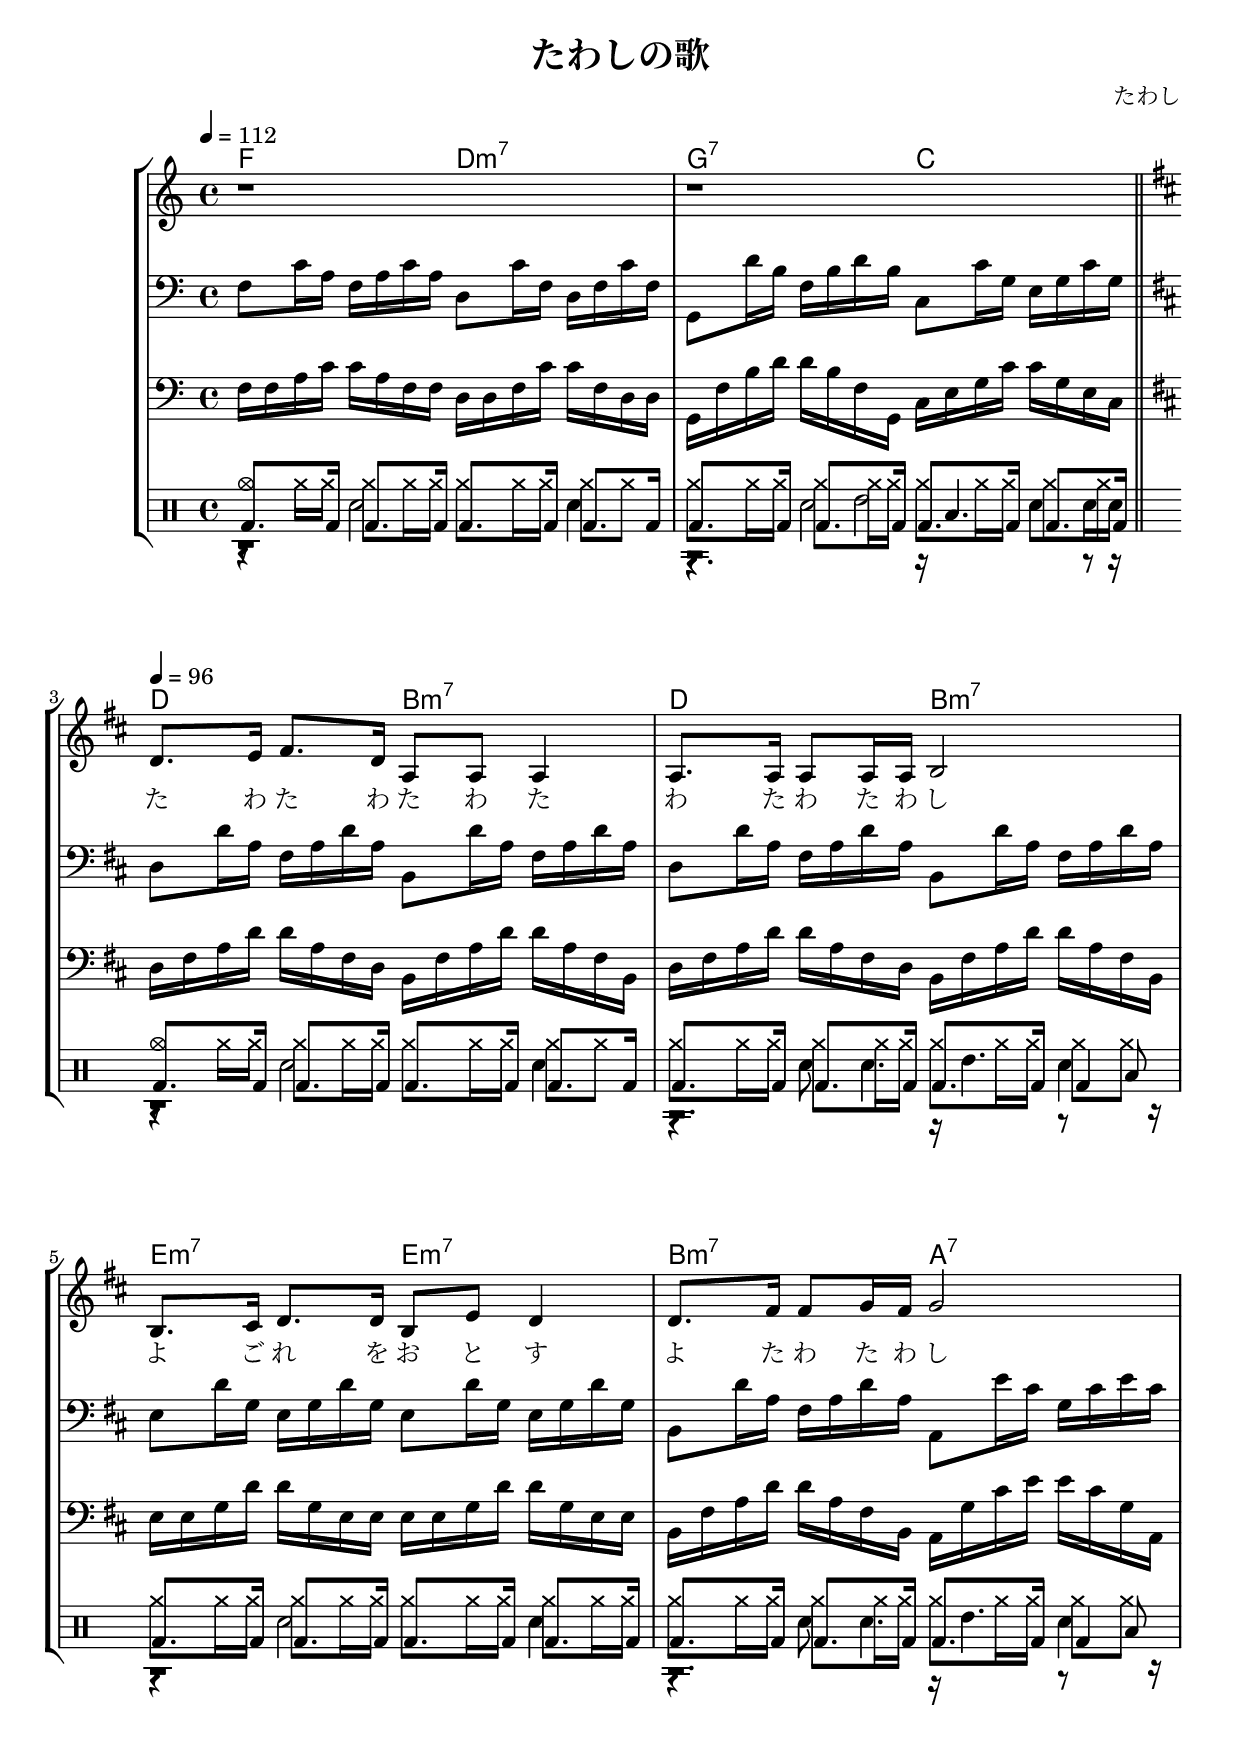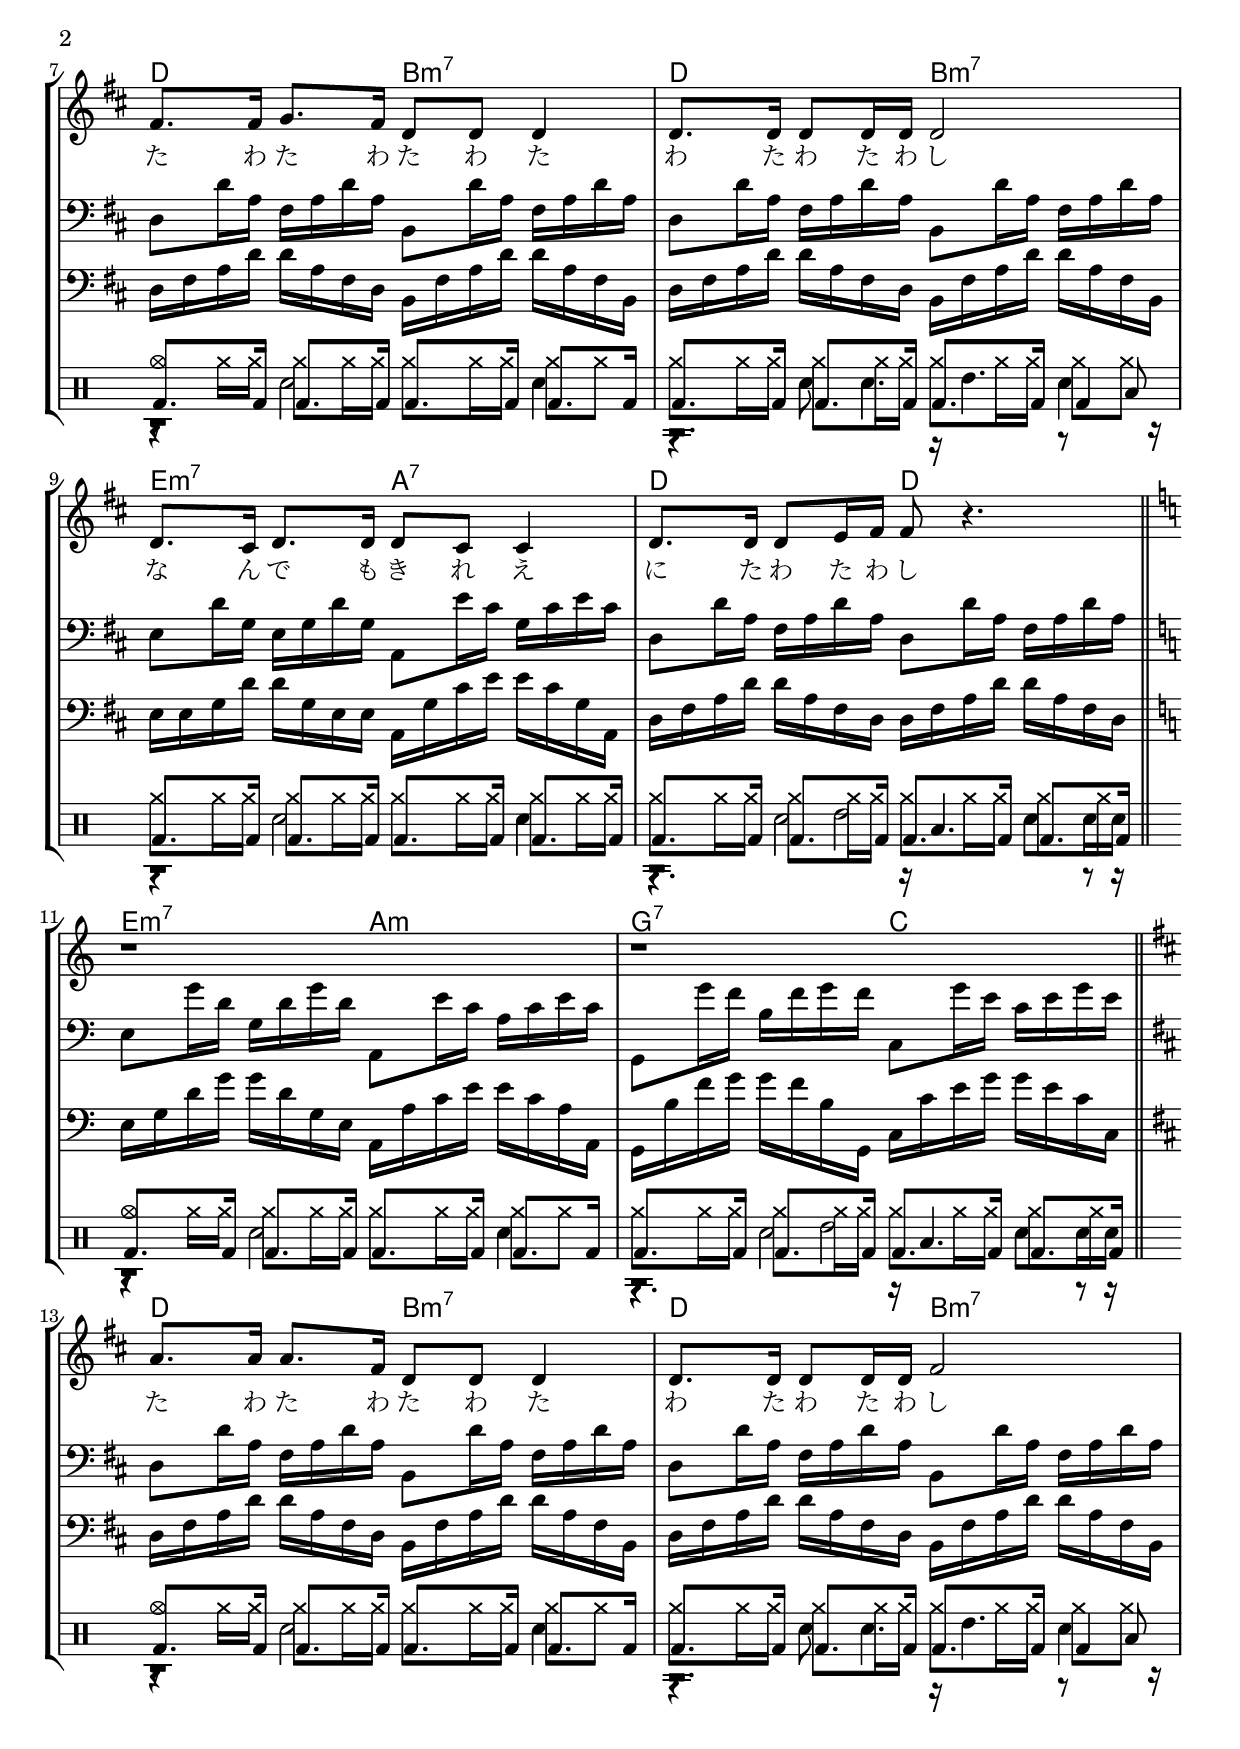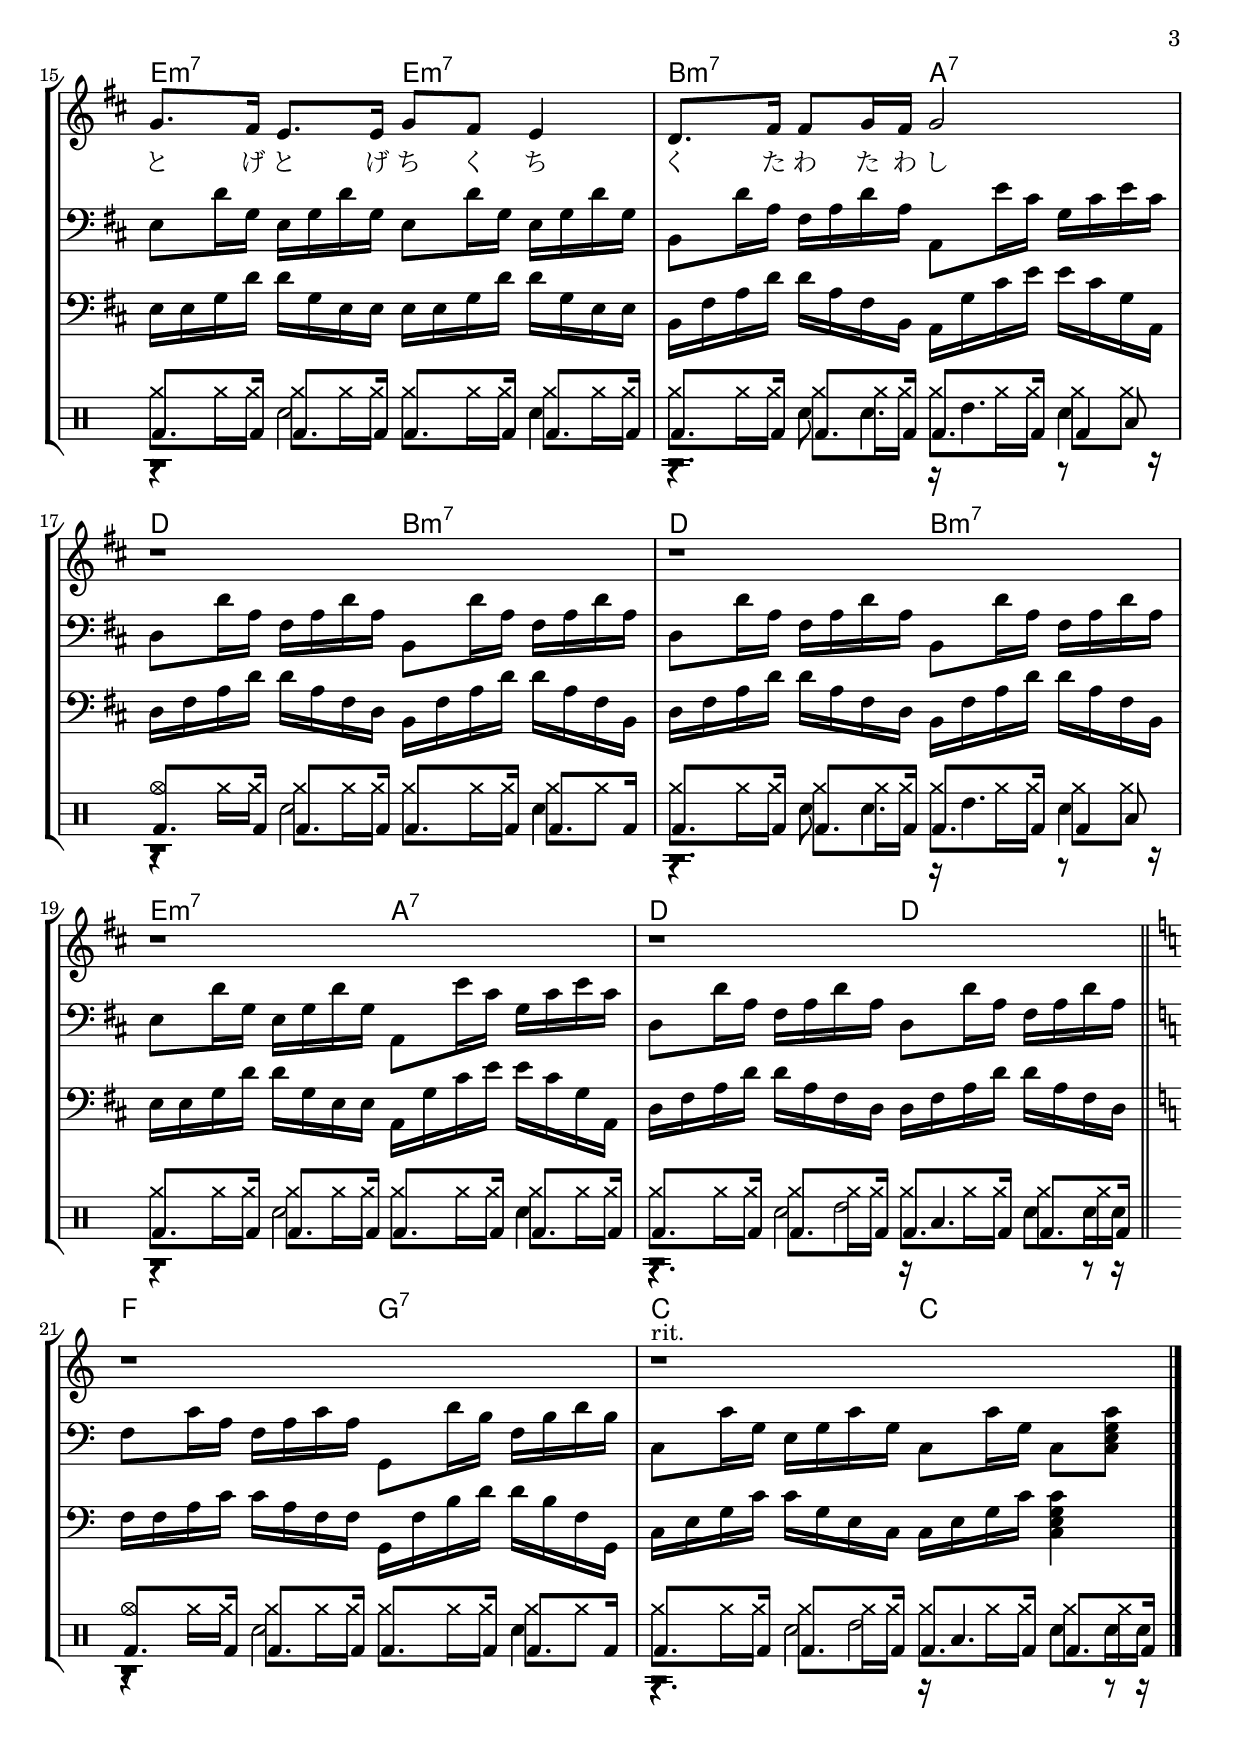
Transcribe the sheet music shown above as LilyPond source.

\version "2.12.1"

\header {
	title = \markup {たわしの歌}
	composer = \markup \center-column {たわし}
}

harmony = \chordmode {
	f2 d:min7 g:7 c 

	d b:min7 d b:min7 e:min7 e:min7 b:min7 a:7 d b:min7 d b:min7 e:min7 a:7 d d 

	e:min7 a:m g:7 c 

	d b:min7 d b:min7 e:min7 e:min7 b:min7 a:7 d b:min7 d b:min7 e:min7 a:7 d d 

	f g:7 c c 
}

melody = {
	\key c \major
	\tempo 4 = 112
	r1 | r1   
	\set Staff.midiInstrument = #"mmi0.38"
		\key d \major
	\tempo 4 = 96
 d'8.  e'16  fis'8.  d'16  a8  a8  a4 
	a8.  a16  a8  a16  a16  b2 
	b8.  cis'16  d'8.  d'16  b8  e'8  d'4 
	d'8.  fis'16  fis'8  g'16  fis'16  g'2 
	fis'8.  fis'16  g'8.  fis'16  d'8  d'8  d'4 
	d'8.  d'16  d'8  d'16  d'16  d'2 
	d'8.  cis'16  d'8.  d'16  d'8  cis'8  cis'4 
	d'8.  d'16  d'8  e'16  fis'16  fis'8  	r4. 	\key c \major
	r1 | r1   
	\set Staff.midiInstrument = #"mmi0.38"
		\key d \major
 a'8.  a'16  a'8.  fis'16  d'8  d'8  d'4 
	d'8.  d'16  d'8  d'16  d'16  fis'2 
	g'8.  fis'16  e'8.  e'16  g'8  fis'8  e'4 
	d'8.  fis'16  fis'8  g'16  fis'16  g'2
	r1 r1 r1 r1 	\key c \major
	r1 | r1^"rit." \bar "|."
}

words = \lyricmode {
	
	た  わ  た  わ  た  わ  た  わ  た  わ  た  わ  し  よ  ご  れ  を  お  と  す  よ  た  わ  た  わ  し  た  わ  た  わ  た  わ  た  わ  た  わ  た  わ  し  な  ん  で  も  き  れ  え  に  た  わ  た  わ  し  
	
	た  わ  た  わ  た  わ  た  わ  た  わ  た  わ  し  と  げ  と  げ  ち  く  ち  く  た  わ  た  わ  し  
	
}

tempochange = {
	\tempo 4 = 112
	r1 | r1 \bar "||"
	\tempo 4 = 96
	r1 | r1 | r1 | r1 | r1 | r1 | r1 | r1 \bar "||"
	\tempo 4 = 96
	r1 | r1 \bar "||"
	\tempo 4 = 96
	r1 | r1 | r1 | r1 | r1 | r1 | r1 | r1 \bar "||"
	\tempo 4 = 96
	r1 | \tempo 4 = 72 r2 \tempo 4 = 64 r2 \bar "|."
}

mainacc = {
	\clef bass
	\set Staff.midiInstrument = #"Slap Bass 1"
	\key c \major
	\tempo 4 = 112
	f8 c'16 a16   f16 a16 c'16 a16
	d8 c'16 f16   d16 f16 c'16 f16
	g,8 d'16 b16   f16 b16 d'16 b16
	c8 c'16 g16   e16 g16 c'16 g16
	\bar "||"

	\set Staff.midiInstrument = #"Electric Piano 1"
	\key d \major
	\tempo 4 = 96
	d8 d'16 a16   fis16 a16 d'16 a16
	b,8 d'16 a16   fis16 a16 d'16 a16
	d8 d'16 a16   fis16 a16 d'16 a16
	b,8 d'16 a16   fis16 a16 d'16 a16
	e8 d'16 g16   e16 g16 d'16 g16
	e8 d'16 g16   e16 g16 d'16 g16
	b,8 d'16 a16   fis16 a16 d'16 a16
	a,8 e'16 cis'16   g16 cis'16 e'16 cis'16
	d8 d'16 a16   fis16 a16 d'16 a16
	b,8 d'16 a16   fis16 a16 d'16 a16
	d8 d'16 a16   fis16 a16 d'16 a16
	b,8 d'16 a16   fis16 a16 d'16 a16
	e8 d'16 g16   e16 g16 d'16 g16
	a,8 e'16 cis'16   g16 cis'16 e'16 cis'16
	d8 d'16 a16   fis16 a16 d'16 a16
	d8 d'16 a16   fis16 a16 d'16 a16
	\bar "||"

	\set Staff.midiInstrument = #"Lead 2 (sawtooth)"
	\key c \major
	e8 g'16 d'16   g16 d'16 g'16 d'16
	a,8 e'16 c'16   a16 c'16 e'16 c'16
	g,8 g'16 f'16   b16 f'16 g'16 f'16
	c8 g'16 e'16   c'16 e'16 g'16 e'16
	\bar "||"

	\set Staff.midiInstrument = #"Electric Piano 1"
	\key d \major
	d8 d'16 a16   fis16 a16 d'16 a16
	b,8 d'16 a16   fis16 a16 d'16 a16
	d8 d'16 a16   fis16 a16 d'16 a16
	b,8 d'16 a16   fis16 a16 d'16 a16
	e8 d'16 g16   e16 g16 d'16 g16
	e8 d'16 g16   e16 g16 d'16 g16
	b,8 d'16 a16   fis16 a16 d'16 a16
	a,8 e'16 cis'16   g16 cis'16 e'16 cis'16
	d8 d'16 a16   fis16 a16 d'16 a16
	b,8 d'16 a16   fis16 a16 d'16 a16
	d8 d'16 a16   fis16 a16 d'16 a16
	b,8 d'16 a16   fis16 a16 d'16 a16
	e8 d'16 g16   e16 g16 d'16 g16
	a,8 e'16 cis'16   g16 cis'16 e'16 cis'16
	d8 d'16 a16   fis16 a16 d'16 a16
	d8 d'16 a16   fis16 a16 d'16 a16
	\bar "||"

	\set Staff.midiInstrument = #"Guitar harmonics"
	\key c \major
	f8 c'16 a16   f16 a16 c'16 a16
	g,8 d'16 b16   f16 b16 d'16 b16
	c8 c'16 g16   e16 g16 c'16 g16
	c8 c'16 g16 c8 <c e g c'>8
	\bar "|."
}

subacc = {
	\clef bass
	\set Staff.midiInstrument = #"Electric Guitar (clean)"
	\key c \major
	\tempo 4 = 112
	f16 f a c' c' a f f
	d16 d f c' c' f d d
	g,16 f b d' d' b f g,
	c16 e g c' c' g e c
	\bar "||"

	\set Staff.midiInstrument = #"Slap Bass 1"
	\key d \major
	\tempo 4 = 96
	d16 fis a d' d' a fis d
	b,16 fis a d' d' a fis b,
	d16 fis a d' d' a fis d
	b,16 fis a d' d' a fis b,
	e16 e g d' d' g e e
	e16 e g d' d' g e e
	b,16 fis a d' d' a fis b,
	a,16 g cis' e' e' cis' g a,
	d16 fis a d' d' a fis d
	b,16 fis a d' d' a fis b,
	d16 fis a d' d' a fis d
	b,16 fis a d' d' a fis b,
	e16 e g d' d' g e e
	a,16 g cis' e' e' cis' g a,
	d16 fis a d' d' a fis d
	d16 fis a d' d' a fis d
	\bar "||"

	\set Staff.midiInstrument = #"Slap Bass 1"
	\key c \major
	e16 g d' g' g' d' g e
	a,16 a c' e' e' c' a a,
	g,16 b f' g' g' f' b g,
	c16 c' e' g' g' e' c' c
	\bar "||"

	\set Staff.midiInstrument = #"Slap Bass 2"
	\key d \major
	d16 fis a d' d' a fis d
	b,16 fis a d' d' a fis b,
	d16 fis a d' d' a fis d
	b,16 fis a d' d' a fis b,
	e16 e g d' d' g e e
	e16 e g d' d' g e e
	b,16 fis a d' d' a fis b,
	a,16 g cis' e' e' cis' g a,
	d16 fis a d' d' a fis d
	b,16 fis a d' d' a fis b,
	d16 fis a d' d' a fis d
	b,16 fis a d' d' a fis b,
	e16 e g d' d' g e e
	a,16 g cis' e' e' cis' g a,
	d16 fis a d' d' a fis d
	d16 fis a d' d' a fis d
	\bar "||"

	\set Staff.midiInstrument = #"Slap Bass 1"
	\key c \major
	f16 f a c' c' a f f
	g,16 f b d' d' b f g,
	c16 e g c' c' g e c
	c16 e g c' <c e g c'>4
	\bar "|."
}

percA = {
	\drummode {
	r8 cymr16 cymr16 cymr8 cymr16 cymr16 cymr8 cymr16 cymr16 cymr8 cymr8  |cymr8 cymr16 cymr16 cymr8 cymr16 cymr16 cymr8 cymr16 cymr16 cymr8 cymr8  \bar "||"
	r8 cymr16 cymr16 cymr8 cymr16 cymr16 cymr8 cymr16 cymr16 cymr8 cymr8  |cymr8 cymr16 cymr16 cymr8 cymr16 cymr16 cymr8 cymr16 cymr16 cymr8 cymr8  |cymr8 cymr16 cymr16 cymr8 cymr16 cymr16 cymr8 cymr16 cymr16 cymr8 cymr16 cymr16  |cymr8 cymr16 cymr16 cymr8 cymr16 cymr16 cymr8 cymr16 cymr16 cymr8 cymr8  |r8 cymr16 cymr16 cymr8 cymr16 cymr16 cymr8 cymr16 cymr16 cymr8 cymr8  |cymr8 cymr16 cymr16 cymr8 cymr16 cymr16 cymr8 cymr16 cymr16 cymr8 cymr8  |cymr8 cymr16 cymr16 cymr8 cymr16 cymr16 cymr8 cymr16 cymr16 cymr8 cymr16 cymr16  |cymr8 cymr16 cymr16 cymr8 cymr16 cymr16 cymr8 cymr16 cymr16 cymr8 cymr8  \bar "||"
	r8 cymr16 cymr16 cymr8 cymr16 cymr16 cymr8 cymr16 cymr16 cymr8 cymr8  |cymr8 cymr16 cymr16 cymr8 cymr16 cymr16 cymr8 cymr16 cymr16 cymr8 cymr8  \bar "||"
	r8 cymr16 cymr16 cymr8 cymr16 cymr16 cymr8 cymr16 cymr16 cymr8 cymr8  |cymr8 cymr16 cymr16 cymr8 cymr16 cymr16 cymr8 cymr16 cymr16 cymr8 cymr8  |cymr8 cymr16 cymr16 cymr8 cymr16 cymr16 cymr8 cymr16 cymr16 cymr8 cymr16 cymr16  |cymr8 cymr16 cymr16 cymr8 cymr16 cymr16 cymr8 cymr16 cymr16 cymr8 cymr8  |r8 cymr16 cymr16 cymr8 cymr16 cymr16 cymr8 cymr16 cymr16 cymr8 cymr8  |cymr8 cymr16 cymr16 cymr8 cymr16 cymr16 cymr8 cymr16 cymr16 cymr8 cymr8  |cymr8 cymr16 cymr16 cymr8 cymr16 cymr16 cymr8 cymr16 cymr16 cymr8 cymr16 cymr16  |cymr8 cymr16 cymr16 cymr8 cymr16 cymr16 cymr8 cymr16 cymr16 cymr8 cymr8  \bar "||"
	r8 cymr16 cymr16 cymr8 cymr16 cymr16 cymr8 cymr16 cymr16 cymr8 cymr8  |cymr8 cymr16 cymr16 cymr8 cymr16 cymr16 cymr8 cymr16 cymr16 cymr8 cymr8  \bar "|."
	}
}

percB = {
	\drummode {
	r4 sn2 sn4  |r4 sn2 sn8 sn16 sn16  \bar "||"
	r4 sn2 sn4  |r4 sn8 sn4. sn4  |r4 sn2 sn4  |r4 sn8 sn4. sn4  |r4 sn2 sn4  |r4 sn8 sn4. sn4  |r4 sn2 sn4  |r4 sn2 sn8 sn16 sn16  \bar "||"
	r4 sn2 sn4  |r4 sn2 sn8 sn16 sn16  \bar "||"
	r4 sn2 sn4  |r4 sn8 sn4. sn4  |r4 sn2 sn4  |r4 sn8 sn4. sn4  |r4 sn2 sn4  |r4 sn8 sn4. sn4  |r4 sn2 sn4  |r4 sn2 sn8 sn16 sn16  \bar "||"
	r4 sn2 sn4  |r4 sn2 sn8 sn16 sn16  \bar "|."
	}
}

percC = {
	\drummode {
	bd8. bd16 bd8. bd16 bd8. bd16 bd8. bd16  |bd8. bd16 bd8. bd16 bd8. bd16 bd8. bd16  \bar "||"
	bd8. bd16 bd8. bd16 bd8. bd16 bd8. bd16  |bd8. bd16 bd8. bd16 bd8. bd16 bd4  |bd8. bd16 bd8. bd16 bd8. bd16 bd8. bd16  |bd8. bd16 bd8. bd16 bd8. bd16 bd4  |bd8. bd16 bd8. bd16 bd8. bd16 bd8. bd16  |bd8. bd16 bd8. bd16 bd8. bd16 bd4  |bd8. bd16 bd8. bd16 bd8. bd16 bd8. bd16  |bd8. bd16 bd8. bd16 bd8. bd16 bd8. bd16  \bar "||"
	bd8. bd16 bd8. bd16 bd8. bd16 bd8. bd16  |bd8. bd16 bd8. bd16 bd8. bd16 bd8. bd16  \bar "||"
	bd8. bd16 bd8. bd16 bd8. bd16 bd8. bd16  |bd8. bd16 bd8. bd16 bd8. bd16 bd4  |bd8. bd16 bd8. bd16 bd8. bd16 bd8. bd16  |bd8. bd16 bd8. bd16 bd8. bd16 bd4  |bd8. bd16 bd8. bd16 bd8. bd16 bd8. bd16  |bd8. bd16 bd8. bd16 bd8. bd16 bd4  |bd8. bd16 bd8. bd16 bd8. bd16 bd8. bd16  |bd8. bd16 bd8. bd16 bd8. bd16 bd8. bd16  \bar "||"
	bd8. bd16 bd8. bd16 bd8. bd16 bd8. bd16  |bd8. bd16 bd8. bd16 bd8. bd16 bd8. bd16  \bar "|."
	}
}

percD = {
	\drummode {
	r1  |r4. tommh2 r8  \bar "||"
	r1  |r2 r16 tommh4. r16  |r1  |r2 r16 tommh4. r16  |r1  |r2 r16 tommh4. r16  |r1  |r4. tommh2 r8  \bar "||"
	r1  |r4. tommh2 r8  \bar "||"
	r1  |r2 r16 tommh4. r16  |r1  |r2 r16 tommh4. r16  |r1  |r2 r16 tommh4. r16  |r1  |r4. tommh2 r8  \bar "||"
	r1  |r4. tommh2 r8  \bar "|."
	}
}

percE = {
	\drummode {
	r1  |r2 r16 toml4. r16  \bar "||"
	r1  |r2. r8 toml8  |r1  |r2. r8 toml8  |r1  |r2. r8 toml8  |r1  |r2 r16 toml4. r16  \bar "||"
	r1  |r2 r16 toml4. r16  \bar "||"
	r1  |r2. r8 toml8  |r1  |r2. r8 toml8  |r1  |r2. r8 toml8  |r1  |r2 r16 toml4. r16  \bar "||"
	r1  |r2 r16 toml4. r16  \bar "|."
	}
}

percF = {
	\drummode {
	cymc1  |r1 \bar "||"
	cymc1  |r1 |r1 |r1 |cymc1  |r1 |r1 |r1 \bar "||"
	cymc1  |r1 \bar "||"
	cymc1  |r1 |r1 |r1 |cymc1  |r1 |r1 |r1 \bar "||"
	cymc1  |r1 \bar "|."
	}
}

\score {
	<<
		\new StaffGroup <<
			\new ChordNames {\harmony}
			\new Voice = "melody" {\melody}
			\new Lyrics \lyricsto "melody" \words
			\new Staff = "mainacc" {\mainacc}
			\new Staff = "subacc" {\subacc}
			\new DrumStaff <<
				\new DrumVoice {\percA}
				\new DrumVoice {\percB}
				\new DrumVoice {\percC}
				\new DrumVoice {\percD}
				\new DrumVoice {\percE}
				\new DrumVoice {\percF}
			>>
		>>
	>>
	\layout { }
}
